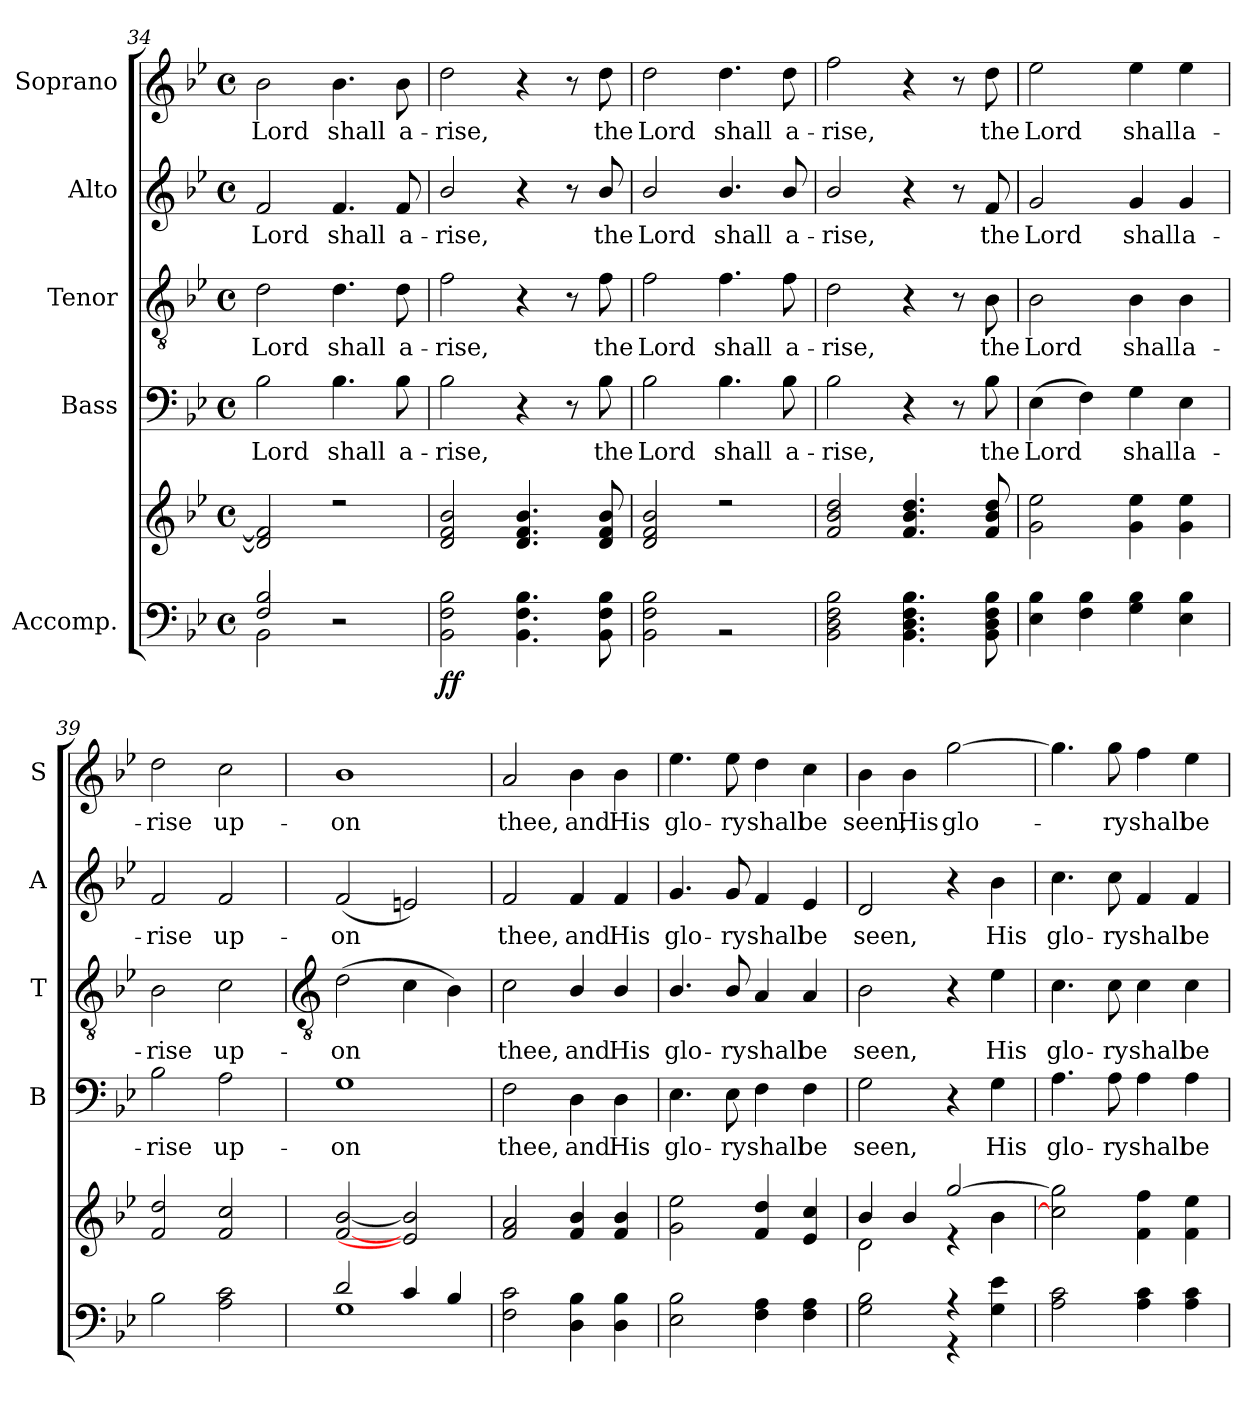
**kern	**kern	**dynam	**kern	**text	**kern	**text	**kern	**text	**kern	**text
*part5	*part5	*part5	*part4	*part4	*part3	*part3	*part2	*part2	*part1	*part1
*staff6	*staff5	*staff5/6	*staff4	*staff4	*staff3	*staff3	*staff2	*staff2	*staff1	*staff1
*I"Accomp.	*	*	*I"Bass	*	*I"Tenor	*	*I"Alto	*	*I"Soprano	*
*	*	*	*I'B	*	*I'T	*	*I'A	*	*I'S	*
*clefF4	*clefG2	*	*clefF4	*	*clefGv2	*	*clefG2	*	*clefG2	*
*k[b-e-]	*k[b-e-]	*	*k[b-e-]	*	*k[b-e-]	*	*k[b-e-]	*	*k[b-e-]	*
*B-:	*B-:	*	*B-:	*	*B-:	*	*B-:	*	*B-:	*
*M4/4	*M4/4	*	*M4/4	*	*M4/4	*	*M4/4	*	*M4/4	*
*met(c)	*met(c)	*	*met(c)	*	*met(c)	*	*met(c)	*	*met(c)	*
=34	=34	=34	=34	=34	=34	=34	=34	=34	=34	=34
*^	*^	*	*	*	*	*	*	*	*	*
!	!	!	!	!	!	!LO:LY:b	!	!LO:LY:b	!	!LO:LY:b	!	!LO:LY:b
2F/ 2B-/	2BB-\	2d/] 2f/]	1ryy	.	2B-	Lord	2d	Lord	2f	Lord	2b-	Lord
!	!	!	!	!	!	!LO:LY:b	!	!LO:LY:b	!	!LO:LY:b	!	!LO:LY:b
2ryy	2r	2r	.	.	4.B-	shall	4.d\	shall	4.f	shall	4.b-	shall
!	!	!	!	!	!	!LO:LY:b	!	!LO:LY:b	!	!LO:LY:b	!	!LO:LY:b
.	.	.	.	.	8B-	a-	8d	a-	8f	a-	8b-	a-
=35	=35	=35	=35	=35	=35	=35	=35	=35	=35	=35	=35	=35
!	!	!	!	!LO:DY:b=2	!	!LO:LY:b	!	!LO:LY:b	!	!LO:LY:b	!	!LO:LY:b
!	!	!	!	!LO:DY:n=1:b	!	!	!	!	!	!	!	!
1ryy	2BB-\ 2F\ 2B-\	2d/ 2f/ 2b-/	1ryy	f f	2B-	-rise,	2f	-rise,	2b-/	-rise,	2dd	-rise,
.	4.BB-\ 4.F\ 4.B-\	4.d/ 4.f/ 4.b-/	.	.	4r	.	4r	.	4r	.	4r	.
.	.	.	.	.	8r	.	8r	.	8r	.	8r	.
!	!	!	!	!	!	!LO:LY:b	!	!LO:LY:b	!	!LO:LY:b	!	!LO:LY:b
.	8BB-\ 8F\ 8B-\	8d/ 8f/ 8b-/	.	.	8B-	the	8f	the	8b-/	the	8dd	the
=36	=36	=36	=36	=36	=36	=36	=36	=36	=36	=36	=36	=36
!	!	!	!	!	!	!LO:LY:b	!	!LO:LY:b	!	!LO:LY:b	!	!LO:LY:b
1ryy	2BB-\ 2F\ 2B-\	2d/ 2f/ 2b-/	1ryy	.	2B-	Lord	2f	Lord	2b-/	Lord	2dd	Lord
!	!	!	!	!	!	!LO:LY:b	!	!LO:LY:b	!	!LO:LY:b	!	!LO:LY:b
.	2r	2r	.	.	4.B-	shall	4.f	shall	4.b-/	shall	4.dd	shall
!	!	!	!	!	!	!LO:LY:b	!	!LO:LY:b	!	!LO:LY:b	!	!LO:LY:b
.	.	.	.	.	8B-	a-	8f	a-	8b-/	a-	8dd	a-
=37	=37	=37	=37	=37	=37	=37	=37	=37	=37	=37	=37	=37
!	!	!	!	!	!	!LO:LY:b	!	!LO:LY:b	!	!LO:LY:b	!	!LO:LY:b
1ryy	2BB-\ 2D\ 2F\ 2B-\	2f/ 2b-/ 2dd/	1ryy	.	2B-	-rise,	2d	-rise,	2b-/	-rise,	2ff	-rise,
.	4.BB-\ 4.D\ 4.F\ 4.B-\	4.f/ 4.b-/ 4.dd/	.	.	4r	.	4r	.	4r	.	4r	.
.	.	.	.	.	8r	.	8r	.	8r	.	8r	.
!	!	!	!	!	!	!LO:LY:b	!	!LO:LY:b	!	!LO:LY:b	!	!LO:LY:b
.	8BB-\ 8D\ 8F\ 8B-\	8f/ 8b-/ 8dd/	.	.	8B-	the	8B-	the	8f	the	8dd	the
=38	=38	=38	=38	=38	=38	=38	=38	=38	=38	=38	=38	=38
!	!	!	!	!	!	!LO:LY:b	!	!LO:LY:b	!	!LO:LY:b	!	!LO:LY:b
1ryy	4E-\ 4B-\	1ryy	2g\ 2ee-\	.	(>4E-	Lord	2B-	Lord	2g	Lord	2ee-	Lord
.	4F\ 4B-\	.	.	.	4F)	.	.	.	.	.	.	.
!	!	!	!	!	!	!LO:LY:b	!	!LO:LY:b	!	!LO:LY:b	!	!LO:LY:b
.	4G\ 4B-\	.	4g\ 4ee-\	.	4G	shall	4B-	shall	4g	shall	4ee-	shall
!	!	!	!	!	!	!LO:LY:b	!	!LO:LY:b	!	!LO:LY:b	!	!LO:LY:b
.	4E-\ 4B-\	.	4g\ 4ee-\	.	4E-	a-	4B-	a-	4g	a-	4ee-	a-
=39	=39	=39	=39	=39	=39	=39	=39	=39	=39	=39	=39	=39
!	!	!	!	!	!	!LO:LY:b	!	!LO:LY:b	!	!LO:LY:b	!	!LO:LY:b
1ryy	2B-\	1ryy	2f/ 2dd/	.	2B-	-rise	2B-	-rise	2f	-rise	2dd	-rise
!	!	!	!	!	!	!LO:LY:b	!	!LO:LY:b	!	!LO:LY:b	!	!LO:LY:b
.	2A\ 2c\	.	2f/ 2cc/	.	2A	up-	2c	up-	2f	up-	2cc	up-
!!LO:LB:g=z
=40	=40	=40	=40	=40	=40	=40	=40	=40	=40	=40	=40	=40
*	*	*	*	*	*	*	*clefGv2	*	*	*	*	*
!	!	!	!	!	!	!LO:LY:b	!	!LO:LY:b	!	!LO:LY:b	!	!LO:LY:b
2d/	1G\	1ryy	[2f/ [2b-/	.	1G	-on	(>2d	-on	(<2f	-on	1b-	-on
4c/	.	.	2e/] 2b-/]	.	.	.	4c	.	2en)	.	.	.
4B-/	.	.	.	.	.	.	4B-)	.	.	.	.	.
=41	=41	=41	=41	=41	=41	=41	=41	=41	=41	=41	=41	=41
!	!	!	!	!	!	!LO:LY:b	!	!LO:LY:b	!	!LO:LY:b	!	!LO:LY:b
1ryy	2F\ 2c\	1ryy	2f/ 2a/	.	2F	thee,	2c	thee,	2f	thee,	2a	thee,
!	!	!	!	!	!	!LO:LY:b	!	!LO:LY:b	!	!LO:LY:b	!	!LO:LY:b
.	4D\ 4B-\	.	4f/ 4b-/	.	4D	and	4B-/	and	4f	and	4b-	and
!	!	!	!	!	!	!LO:LY:b	!	!LO:LY:b	!	!LO:LY:b	!	!LO:LY:b
.	4D\ 4B-\	.	4f/ 4b-/	.	4D	His	4B-/	His	4f	His	4b-	His
=42	=42	=42	=42	=42	=42	=42	=42	=42	=42	=42	=42	=42
!	!	!	!	!	!	!LO:LY:b	!	!LO:LY:b	!	!LO:LY:b	!	!LO:LY:b
1ryy	2E-\ 2B-\	1ryy	2g 2ee-	.	4.E-	glo-	4.B-/	glo-	4.g	glo-	4.ee-	glo-
!	!	!	!	!	!	!LO:LY:b	!	!LO:LY:b	!	!LO:LY:b	!	!LO:LY:b
.	.	.	.	.	8E-	-ry	8B-/	-ry	8g	-ry	8ee-	-ry
!	!	!	!	!	!	!LO:LY:b	!	!LO:LY:b	!	!LO:LY:b	!	!LO:LY:b
.	4F\ 4A\	.	4f/ 4dd/	.	4F	shall	4A	shall	4f	shall	4dd	shall
!	!	!	!	!	!	!LO:LY:b	!	!LO:LY:b	!	!LO:LY:b	!	!LO:LY:b
.	4F\ 4A\	.	4e-/ 4cc/	.	4F	be	4A	be	4e-	be	4cc	be
=43	=43	=43	=43	=43	=43	=43	=43	=43	=43	=43	=43	=43
!	!	!	!	!	!	!LO:LY:b	!	!LO:LY:b	!	!LO:LY:b	!	!LO:LY:b
2ryy	2G\ 2B-\	4b-/	2d\	.	2G	seen,	2B-	seen,	2d	seen,	4b-	seen,
!	!	!	!	!	!	!	!	!	!	!	!	!LO:LY:b
.	.	4b-/	.	.	.	.	.	.	.	.	4b-	His
!	!	!	!	!	!	!	!	!	!	!	!	!LO:LY:b
4r	4r	[2gg/	4r	.	4r	.	4r	.	4r	.	[2gg	glo-
!	!	!	!	!	!	!LO:LY:b	!	!LO:LY:b	!	!LO:LY:b	!	!
4ryy	4G\ 4e-\	.	4b-	.	4G	His	4e-	His	4b-	His	.	.
=44	=44	=44	=44	=44	=44	=44	=44	=44	=44	=44	=44	=44
!	!	!	!	!	!	!LO:LY:b	!	!LO:LY:b	!	!LO:LY:b	!	!
1ryy	2A\ 2c\	2cc\] 2gg\]	1ryy	.	4.A	glo-	4.c	glo-	4.cc	glo-	4.gg]	.
!	!	!	!	!	!	!LO:LY:b	!	!LO:LY:b	!	!LO:LY:b	!	!LO:LY:b
.	.	.	.	.	8A	-ry	8c	-ry	8cc	-ry	8gg	ry
!	!	!	!	!	!	!LO:LY:b	!	!LO:LY:b	!	!LO:LY:b	!	!LO:LY:b
.	4A\ 4c\	4f\ 4ff\	.	.	4A	shall	4c	shall	4f	shall	4ff	shall
!	!	!	!	!	!	!LO:LY:b	!	!LO:LY:b	!	!LO:LY:b	!	!LO:LY:b
.	4A\ 4c\	4f\ 4ee-\	.	.	4A	be	4c	be	4f	be	4ee-	be
*v	*v	*	*	*	*	*	*	*	*	*	*	*
*	*v	*v	*	*	*	*	*	*	*	*	*
=	=	=	=	=	=	=	=	=	=	=
*-	*-	*-	*-	*-	*-	*-	*-	*-	*-	*-
